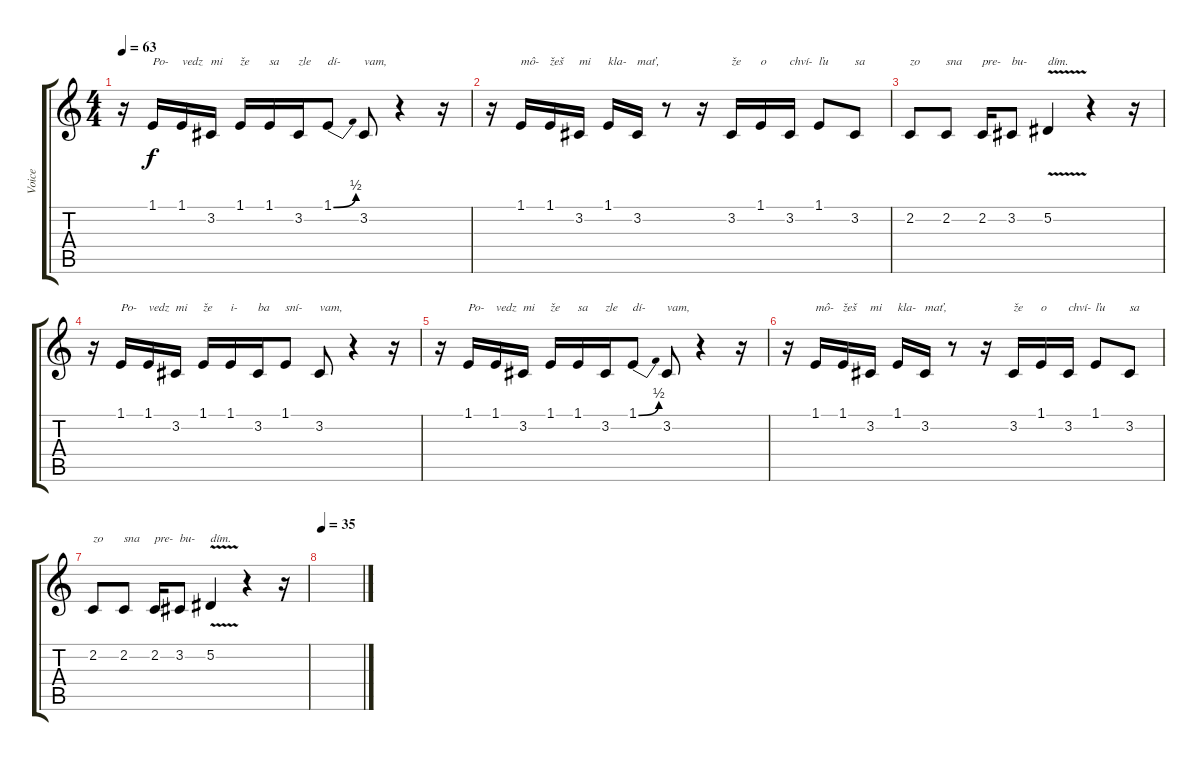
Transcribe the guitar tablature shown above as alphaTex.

\track ("Voice" "Voice") {instrument lead6voice}
\staff {score tabs}
\tuning (Eb4 Bb3 Gb3 Db3 Ab2 Eb2) {hide}
\ts (4 4)
\tempo 63
\clef g2
\ks c
r.16{dy f} 1.1.16{txt "Po-"} 1.1.16{txt "vedz"} 3.2.16{txt "mi"} 1.1.16{txt "že"} 1.1.16{txt "sa"} 3.2.16{txt "zle"} 1.1{be (bend 0 0 60 2)}.8{txt "dí-"} 3.2.8{txt "vam,"} r.4 r.16 |
r.16 1.1.16{txt "mô-"} 1.1.16{txt "žeš"} 3.2.16{txt "mi"} 1.1.16{txt "kla-"} 3.2.16{txt "mať,"} r.8 r.16 3.2.16{txt "že"} 1.1.16{txt "o"} 3.2.16{txt "chví-"} 1.1.8{txt "ľu"} 3.2.8{txt "sa"} |
2.2.8{txt "zo"} 2.2.8{txt "sna"} 2.2.16{txt "pre-"} 3.2.8{txt "bu-"} 5.2{v}.4{txt "dím."} r.4 r.16 |
r.16 1.1.16{txt "Po-"} 1.1.16{txt "vedz"} 3.2.16{txt "mi"} 1.1.16{txt "že"} 1.1.16{txt "i-"} 3.2.16{txt "ba"} 1.1.8{txt "sní-"} 3.2.8{txt "vam,"} r.4 r.16 |
r.16 1.1.16{txt "Po-"} 1.1.16{txt "vedz"} 3.2.16{txt "mi"} 1.1.16{txt "že"} 1.1.16{txt "sa"} 3.2.16{txt "zle"} 1.1{be (bend 0 0 60 2)}.8{txt "dí-"} 3.2.8{txt "vam,"} r.4 r.16 |
r.16 1.1.16{txt "mô-"} 1.1.16{txt "žeš"} 3.2.16{txt "mi"} 1.1.16{txt "kla-"} 3.2.16{txt "mať,"} r.8 r.16 3.2.16{txt "že"} 1.1.16{txt "o"} 3.2.16{txt "chví-"} 1.1.8{txt "ľu"} 3.2.8{txt "sa"} |
2.2.8{txt "zo"} 2.2.8{txt "sna"} 2.2.16{txt "pre-"} 3.2.8{txt "bu-"} 5.2{v}.4{txt "dím."} r.4 r.16 |
\tempo 35
